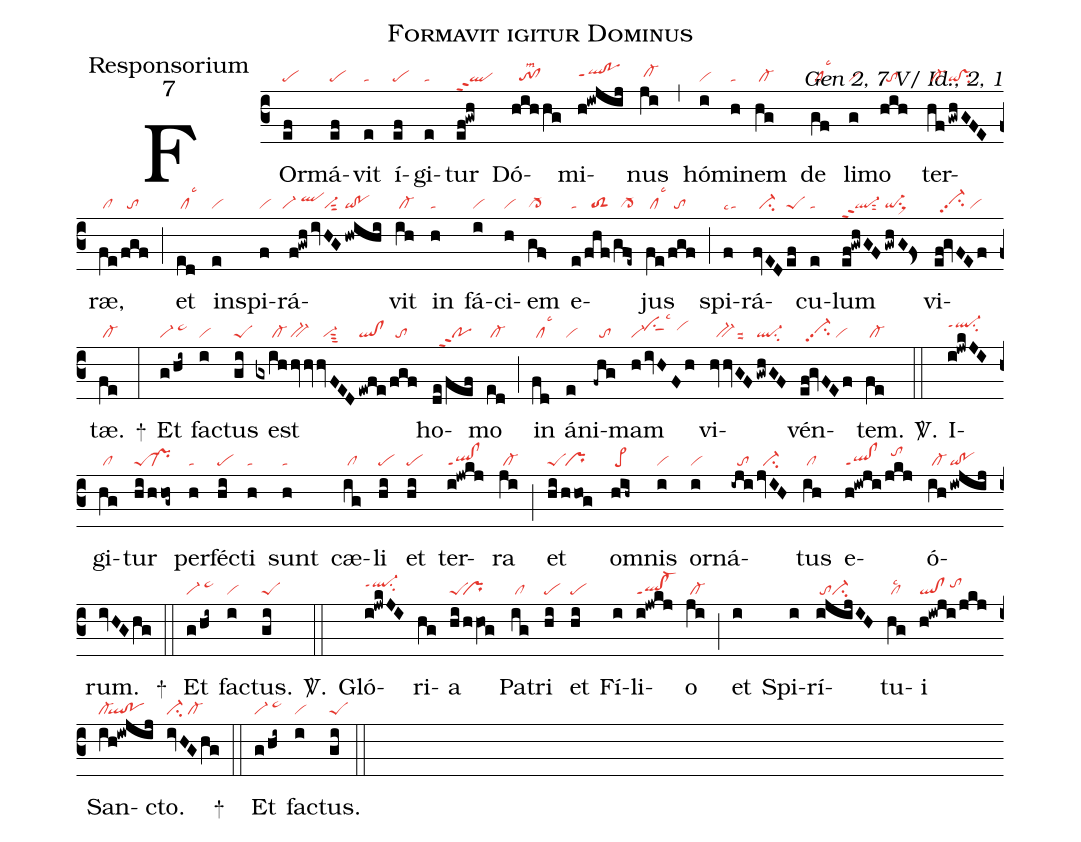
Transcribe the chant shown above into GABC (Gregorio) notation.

name:Formavit igitur Dominus;
office-part:Responsorium;
mode:7;
commentary:Gen 2, 7 V/ Id., 2, 1;
nabc-lines:1;
%%
(c3)
FOr(ef|pe)má(ef|pe)vit(e|ta) í(ef|pe)gi(e|ta)tur(ef!gwh|qlppt2) Dó(hihhg|//to!cllsm2)mi(h!iwjij|qlhh!pohhppt1)nus(ji|/cl-hh) (,)
hó(i|vi)mi(h|ta)nem(hg|/cl-) de(gf|/cllsc3) li(g|vi)mo(hih|//to) ter(hf|/cl-|!gwhGFE|qi!vssu2)ræ,(fe|/cl|/fgf|//to) (;)
et(ed|/cllsc3) in(e|vi)spi(f|vi)rá(f!gwh|``vi-/qlhi|/ivHG|////vi-sut2|/hwihi|qi!po)vit(ih|/cl-) in(h|ta) fá(i|vi)ci(h|vi)em(gf>|cl->) e(e|ta|/fhf|//toS2|/gfe~|//cl->)jus(fe|/cllsc3|/fgf|//to) (;)
spi(f|talsc4)rá(fvED|//ci-|ef|peS)cu(e|ta)lum(ef!gwhGF|ql-ppt2sut2|/gwhG!Fs>|qi-su1sux1) vi(ef!gvFEf|//vi-hhpp2su2/vi)tæ.(fe|/cl-) +(:)
Et(g/hi~|vi-/pe~hi) fac(i|vi)tus(gi|peS) est(gxih|/////cl-|hvhv|bv-|hv/FED|//vi-sut3|/ewfe|ql!cl|/fgf|//to) ho(de/fef|//poppt2)mo(ed|/cl-) (;)
in(fd|/cllsc3) á(e|vi)ni(-fhg|//to)mam(h|vi-|/ivHFh|ciShilsc3/vihi) vi(hvhvGF|//bv-suu2|/gwhGF|ql-su2)vén(ef!gvFEf|//vi-hhpp2su2/vi)tem.(fe|/cl-) <sp>V/</sp>.(::)
I(i!jwkJI|ql-hjppt1su2)gi(hg|/cl)tur(hi|peS|/hhog~|/pr-) per(h|ta)féc(hi|pe)ti(h|ta) sunt(h|ta) cæ(ig|/cl)li(hi|pe) et(hi|pe) ter(i!jwkj|ql!clppt1)ra(ji|/cl-) (;)
et(hi|peS|/hhog|/pr) om(hih~|/pe>)nis(i|vi) or(i|vi)ná(-iji|//to|jvIH|//ci-)tus(ih|/cl) e(h!iwji|ql!clppt1|/jkj|//tohj)ó(ih|/cl-|!iwjij|qi!po)rum.(ivHGhg) +(::)
Et(g/hi~|vi-/pe~hi) fac(i|vi)tus.(gi|peS) <sp>V/</sp>.(::)
Gló(i!jwkJI|ql-hippt1su2)ri(hg)a(hi/hhVO!g|peS``pr) Pa(ig|/cl)tri(hi|pe) et(hi|pe) Fí(i)li(i!jwkj|ql!cl-ppt1)o(ji|/cl-) (;)
et(i) Spi(i)rí(i!@jijIH|/toci-)tu(hg|/cllsc2)i(h!iwji/jkj|ql!cl/tohi) San(ih!iw!@jij|cl-``ql!po)cto.(ivHGhg|ci-/cl-) +(::)
Et(g/hi~|vi-/pe~hi) fac(i|vi)tus.(gi|peS) (::)
